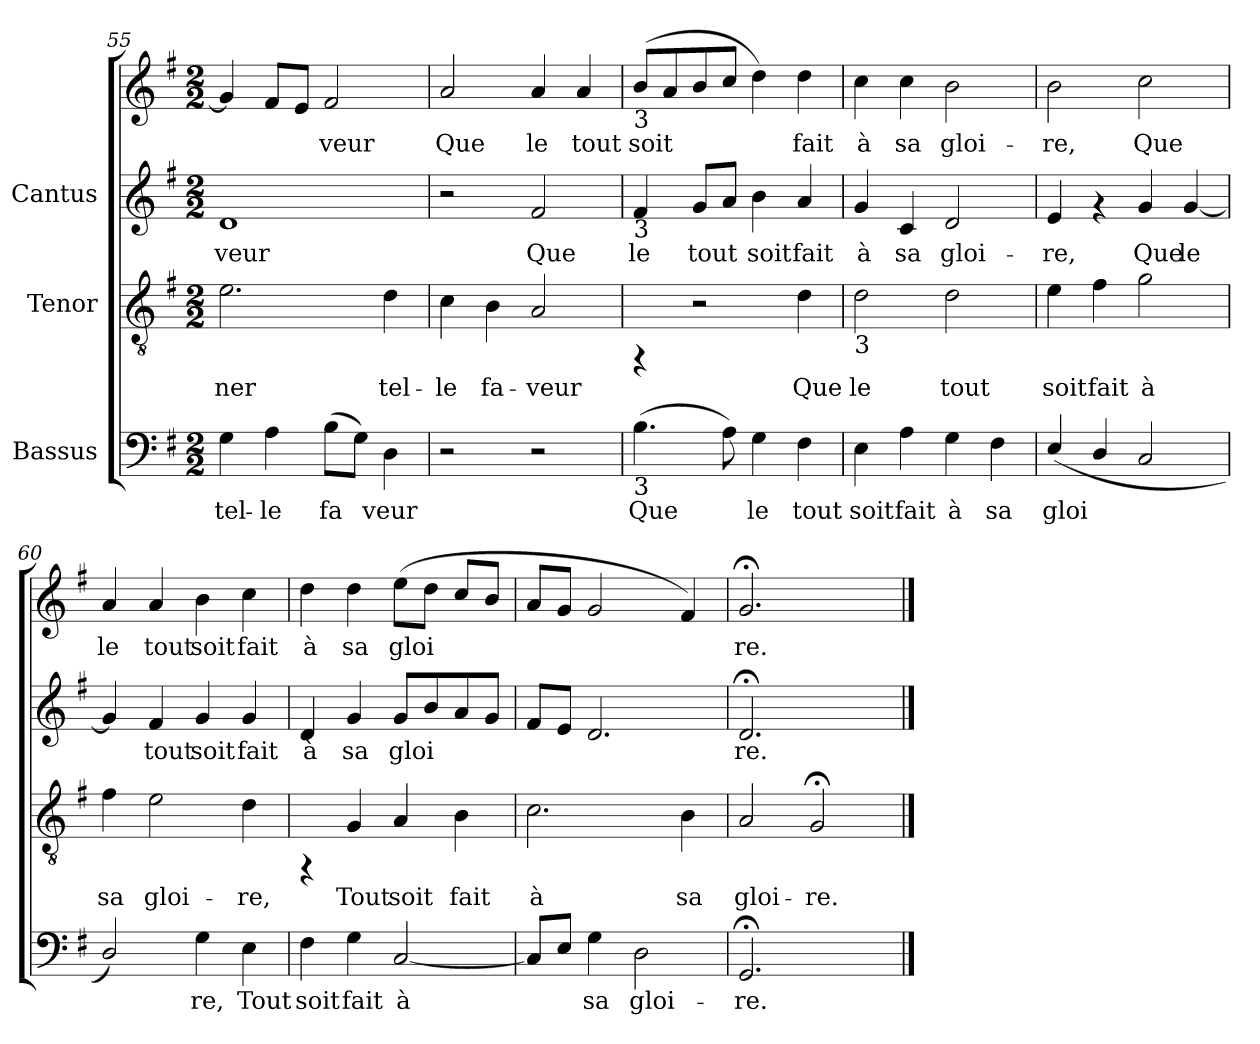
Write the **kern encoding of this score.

**kern	**text	**kern	**text	**kern	**text	**kern	**text
*part3	*part3	*part2	*part2	*part1	*part1	*part1	*part1
*staff4	*staff4	*staff3	*staff3	*staff2	*staff2	*staff1	*staff1
*I"Bassus	*	*I"Tenor	*	*I"Cantus	*	*	*
*clefF4	*	*clefGv2	*	*clefG2	*	*clefG2	*
*k[f#]	*	*k[f#]	*	*k[f#]	*	*k[f#]	*
*G:	*	*G:	*	*G:	*	*G:	*
*M2/2	*	*M2/2	*	*M2/2	*	*M2/2	*
=55	=55	=55	=55	=55	=55	=55	=55
!	!LO:LY:b:cj	!	!LO:LY:b:cj	!	!LO:LY:b:cj	!	!LO:LY:b
4G\	tel-	2.e\	-ner	1d	veur	4g/]	-
!	!LO:LY:b:cj	!	!	!	!	!	!LO:LY:b
4A\	-le	.	.	.	.	8f#/L	.
!	!	!	!	!	!	!	!LO:LY:b
.	.	.	.	.	.	8e/J	.
!	!LO:LY:b:cj	!	!	!	!	!	!LO:LY:b
(>8B\L	fa-	.	.	.	.	2f#/	veur
!	!LO:LY:b:cj	!	!	!	!	!	!
8G\J)	-	.	.	.	.	.	.
!	!LO:LY:b:cj	!	!LO:LY:b:cj	!	!	!	!
4D\	veur	4d\	tel-	.	.	.	.
=56	=56	=56	=56	=56	=56	=56	=56
!	!	!	!LO:LY:b:cj	!	!	!	!LO:LY:b
2r	.	4c\	-le	2r	.	2a/	Que
!	!	!	!LO:LY:b:cj	!	!	!	!
.	.	4B\	fa-	.	.	.	.
!	!	!	!LO:LY:b:cj	!	!LO:LY:b:cj	!	!LO:LY:b
2r	.	2A/	-veur	2f#/	Que	4a/	le
!	!	!	!	!	!	!	!LO:LY:b
.	.	.	.	.	.	4a/	tout
!!LO:PB:g=z
=57	=57	=57	=57	=57	=57	=57	=57
!	!	!	!	!	!	!LO:TX:b:t=3	!
!	!	!	!	!LO:TX:b:t=3	!	!	!
!LO:TX:b:t=3	!	!	!	!	!	!	!
!	!LO:LY:b:cj	!	!	!	!LO:LY:b:cj	!	!LO:LY:b
(>4.B\	Que	4rFF	.	4f#/	le	(<8b/L	soit
!	!	!	!	!	!	!	!LO:LY:b
.	.	.	.	.	.	8a/	.
!	!	!	!	!	!LO:LY:b:cj	!	!LO:LY:b
.	.	2r	.	8g/L	tout	8b/	.
!	!LO:LY:b:cj	!	!	!	!LO:LY:b:cj	!	!LO:LY:b
8A\)	.	.	.	8a/J	.	8cc/J	.
!	!LO:LY:b:cj	!	!	!	!LO:LY:b:cj	!	!LO:LY:b
4G\	le	.	.	4b\	soit	4dd\)	.
!	!LO:LY:b:cj	!	!LO:LY:b:cj	!	!LO:LY:b:cj	!	!LO:LY:b
4F#\	tout	4d\	Que	4a/	fait	4dd\	fait
=58	=58	=58	=58	=58	=58	=58	=58
!	!	!LO:TX:b:t=3	!	!	!	!	!
!	!LO:LY:b:cj	!	!LO:LY:b:cj	!	!LO:LY:b:cj	!	!LO:LY:b
4E\	soit	2d\	le	4g/	-à	4cc\	à
!	!LO:LY:b:cj	!	!	!	!LO:LY:b:cj	!	!LO:LY:b
4A\	fait	.	.	4c/	sa	4cc\	sa
!	!LO:LY:b:cj	!	!LO:LY:b:cj	!	!LO:LY:b:cj	!	!LO:LY:b
4G\	à	2d\	tout	2d/	gloi-	2b\	gloi-
!	!LO:LY:b:cj	!	!	!	!	!	!
4F#\	sa	.	.	.	.	.	.
=59	=59	=59	=59	=59	=59	=59	=59
!	!LO:LY:b:cj	!	!LO:LY:b:cj	!	!LO:LY:b:cj	!	!LO:LY:b
(<4E/	gloi-	4e\	soit	4e/	re,	2b\	-re,
!	!LO:LY:b:cj	!	!LO:LY:b:cj	!	!	!	!
4D/	--	4f#\	fait	4rf	.	.	.
!	!LO:LY:b:cj	!	!LO:LY:b:cj	!	!LO:LY:b:cj	!	!LO:LY:b
2C/	--	2g\	à	4g/	Que	2cc\	Que
!	!	!	!	!	!LO:LY:b:cj	!	!
.	.	.	.	[<4g/	le	.	.
!!LO:LB:g=z
=60	=60	=60	=60	=60	=60	=60	=60
!	!LO:LY:b:cj	!	!LO:LY:b:cj	!	!LO:LY:b:cj	!	!LO:LY:b
2D/)	-	4f#\	sa	4g/]	.	4a/	le
!	!	!	!LO:LY:b:cj	!	!LO:LY:b:cj	!	!LO:LY:b
.	.	2e\	gloi-	4f#/	tout	4a/	tout
!	!LO:LY:b:cj	!	!	!	!LO:LY:b:cj	!	!LO:LY:b
4G\	re,	.	.	4g/	soit	4b\	soit
!	!LO:LY:b:cj	!	!LO:LY:b:cj	!	!LO:LY:b:cj	!	!LO:LY:b
4E\	Tout	4d\	-re,	4g/	fait	4cc\	fait
=61	=61	=61	=61	=61	=61	=61	=61
!	!LO:LY:b:cj	!	!	!	!LO:LY:b:cj	!	!LO:LY:b
4F#\	soit	4rFF	.	4d/	-à	4dd\	à
!	!LO:LY:b:cj	!	!LO:LY:b:cj	!	!LO:LY:b:cj	!	!LO:LY:b
4G\	fait	4G/	Tout	4g/	sa	4dd\	sa
!	!LO:LY:b:cj	!	!LO:LY:b:cj	!	!LO:LY:b:cj	!	!LO:LY:b
[<2C/	à	4A/	soit	8g/L	gloi-	(>8ee\L	gloi-
!	!	!	!	!	!LO:LY:b:cj	!	!LO:LY:b
.	.	.	.	8b/	--	8dd\J	--
!	!	!	!LO:LY:b:cj	!	!LO:LY:b:cj	!	!LO:LY:b
.	.	4B\	fait	8a/	--	8cc/L	--
!	!	!	!	!	!LO:LY:b:cj	!	!LO:LY:b
.	.	.	.	8g/J	--	8b/J	--
=62	=62	=62	=62	=62	=62	=62	=62
!	!LO:LY:b:cj	!	!LO:LY:b:cj	!	!	!	!
8C/L]	.	2.c\	à	8f#/L	.	8a/L	.
!	!LO:LY:b:cj	!	!	!	!	!	!
8E/J	.	.	.	8e/J	.	8g/J	.
!	!LO:LY:b:cj	!	!	!	!	!	!
4G\	sa	.	.	2.d/	.	2g/	.
!	!LO:LY:b:cj	!	!	!	!	!	!
2D\	gloi-	.	.	.	.	.	.
!	!	!	!LO:LY:b:cj	!	!	!	!
.	.	4B\	sa	.	.	4f#/)	.
=63	=63	=63	=63	=63	=63	=63	=63
!	!LO:LY:b:cj	!	!LO:LY:b:cj	!	!LO:LY:b:cj	!	!LO:LY:b
2.GG;</	-re.	2A/	gloi-	2.d;</	re.	2.g;</	-re.
!	!	!	!LO:LY:b:cj	!	!	!	!
.	.	2G;</	-re.	.	.	.	.
4ryy	.	.	.	4ryy	.	4ryy	.
==	==	==	==	==	==	==	==
*-	*-	*-	*-	*-	*-	*-	*-
